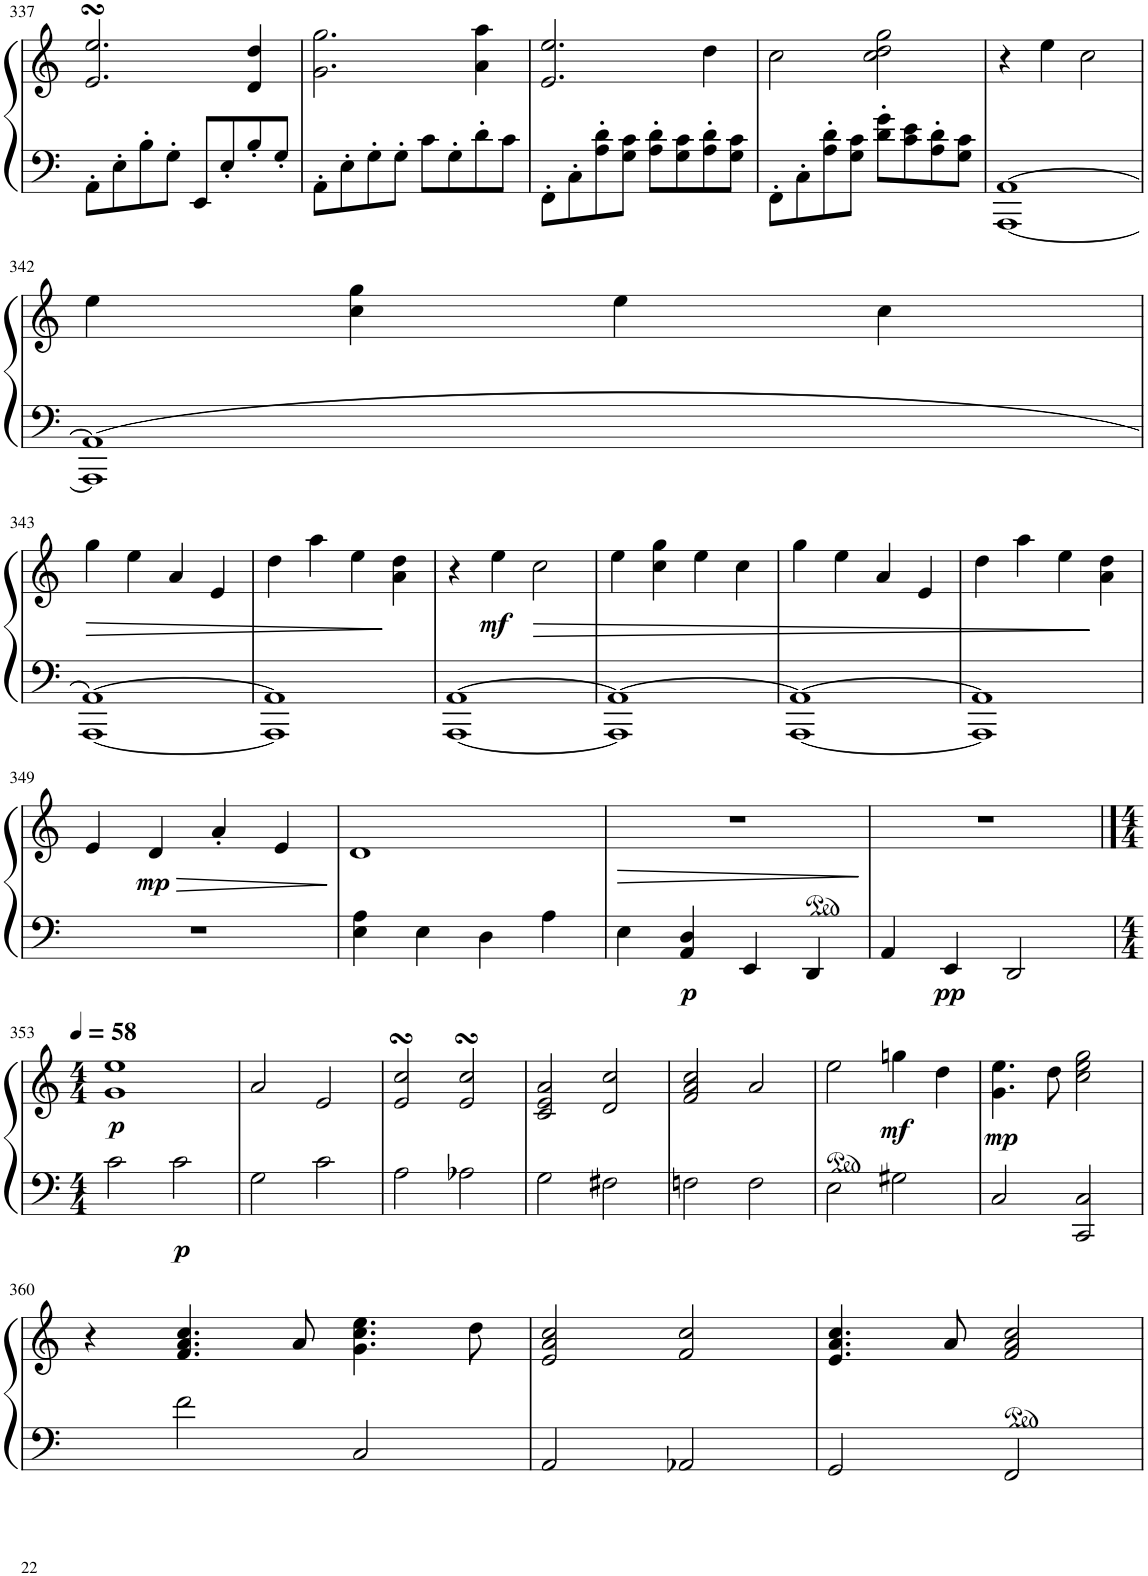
**kern	**kern	**dynam
*part1	*part1	*part1
*staff2	*staff1	*staff1/2
*I"Piano	*	*
*I'Pno	*	*
!!LO:PB:g=z
*clefF4	*clefG2	*
*k[]	*k[]	*
*M4/4	*M4/4	*
*met(c)	*met(c)	*
=337	=337	=337
8AA'\L	2.e/sSSS 2.ee/sSSS	.
8E'\	.	.
8B'\	.	.
8G'\J	.	.
8EE/L	.	.
8E'/	.	.
8B'/	4d/ 4dd/	.
8G'/J	.	.
=338	=338	=338
8AA'\L	2.g\ 2.gg\	.
8E'\	.	.
8G'\	.	.
8G'\J	.	.
8c\L	.	.
8G'\	.	.
8d'\	4a\ 4aa\	.
8c\J	.	.
=339	=339	=339
8FF'\L	2.e/ 2.ee/	.
8C'\	.	.
8A\' 8d\'	.	.
8G\ 8c\J	.	.
8A\' 8d\'L	.	.
8G\ 8c\	.	.
8A\' 8d\'	4dd\	.
8G\ 8c\J	.	.
=340	=340	=340
8FF'\L	2cc\	.
8C'\	.	.
8A\' 8d\'	.	.
8G\ 8c\J	.	.
8d\' 8g\'L	2cc\ 2dd\ 2gg\	.
8c\ 8e\	.	.
8A\' 8d\'	.	.
8G\ 8c\J	.	.
=341	=341	=341
*^	*	*
[>1AA	[<1AAA	4r	.
.	.	4ee\	.
.	.	2cc\	.
!!LO:LB:g=z
=342	=342	=342	=342
1AA]	1AAA]	4ee\	.
.	.	4cc\ 4gg\	.
.	.	4ee\	.
.	.	4cc\	.
!!LO:LB:g=z
=343	=343	=343	=343
!	!	!	!LO:HP:b
[>1AA	[<1AAA	4gg\	>
.	.	4ee\	.
.	.	4a/	.
.	.	4e/	.
=344	=344	=344	=344
1AA]	1AAA]	4dd\	.
.	.	4aa\	.
.	.	4ee\	.
.	.	4a\ 4dd\	.
=345	=345	=345	=345
[>1AA	[<1AAA	4r	.
!	!	!	!LO:DY:b
.	.	4ee\	mf
!	!	!	!LO:HP:b
.	.	2cc\	>
=346	=346	=346	=346
1AA_	1AAA]	4ee\	.
.	.	4cc\ 4gg\	.
.	.	4ee\	.
.	.	4cc\	.
=347	=347	=347	=347
1AA_	[<1AAA	4gg\	.
.	.	4ee\	.
.	.	4a/	.
.	.	4e/	.
=348	=348	=348	=348
1AA]	1AAA]	4dd\	.
.	.	4aa\	.
.	.	4ee\	.
.	.	4a\ 4dd\	]
*v	*v	*	*
!!LO:LB:g=z
=349	=349	=349
1r	4e/	.
!	!	!LO:HP:b
!	!	!LO:DY:n=1:b
.	4d/	> mp
.	4a'/	.
.	4e/	.
.	.	]
=350	=350	=350
4E\ 4A\	1d	.
4E\	.	.
4D\	.	.
4A\	.	.
=351	=351	=351
4E\	1r	.
!	!	!LO:DY:b=2
4AA/ 4D/	.	p
4EE/	.	.
4DD/	.	.
.	.	]
=352	=352	=352
4AA/	1r	.
!	!	!LO:DY:b=2
4EE/	.	pp
2DD/	.	.
!!LO:LB:g=z
==353	==353	==353
*M4/4	*M4/4	*
*	*MM58	*
*	*^	*
!	!	!	!LO:DY:b
2c\	1ee	1g	p
!	!	!	!LO:DY:b=2
2c\	.	.	p
*	*v	*v	*
=354	=354	=354
2G\	2a/	.
2c\	2e/	.
=355	=355	=355
2A\	2e/sSSS 2cc/sSSS	.
2A-X\	2e/sSSS 2cc/sSSS	.
=356	=356	=356
2G\	2c/ 2e/ 2a/	.
2F#X\	2d/ 2cc/	.
=357	=357	=357
2Fn\	2f/ 2a/ 2cc/	.
2F\	2a/	.
=358	=358	=358
2E\	2ee\	.
!	!	!LO:DY:b
2G#X\	4ggn\	mf
.	4dd\	.
=359	=359	=359
!	!	!LO:DY:b
2C/	4.g\ 4.ee\	mp
.	8dd\	.
2CC/ 2C/	2cc\ 2ee\ 2gg\	.
!!LO:LB:g=z
=360	=360	=360
4ryy	4r	.
2f\	4.f/ 4.a/ 4.cc/	.
.	8a/	.
[4C/	[4g\ [4cc\ [4ee\	.
4ryy	8ryy	.
.	8dd\	.
=361	=361	=361
2AA/	2e/ 2a/ 2cc/	.
4C/]	8g\] 8cc\] 8ee\]	.
.	2f/ 2cc/	.
2AA-X/	.	.
.	8ryy	.
=362	=362	=362
2GG/	4.e/ 4.a/ 4.cc/	.
.	8a/	.
2FF/	2f/ 2a/ 2cc/	.
=	=	=
*-	*-	*-
